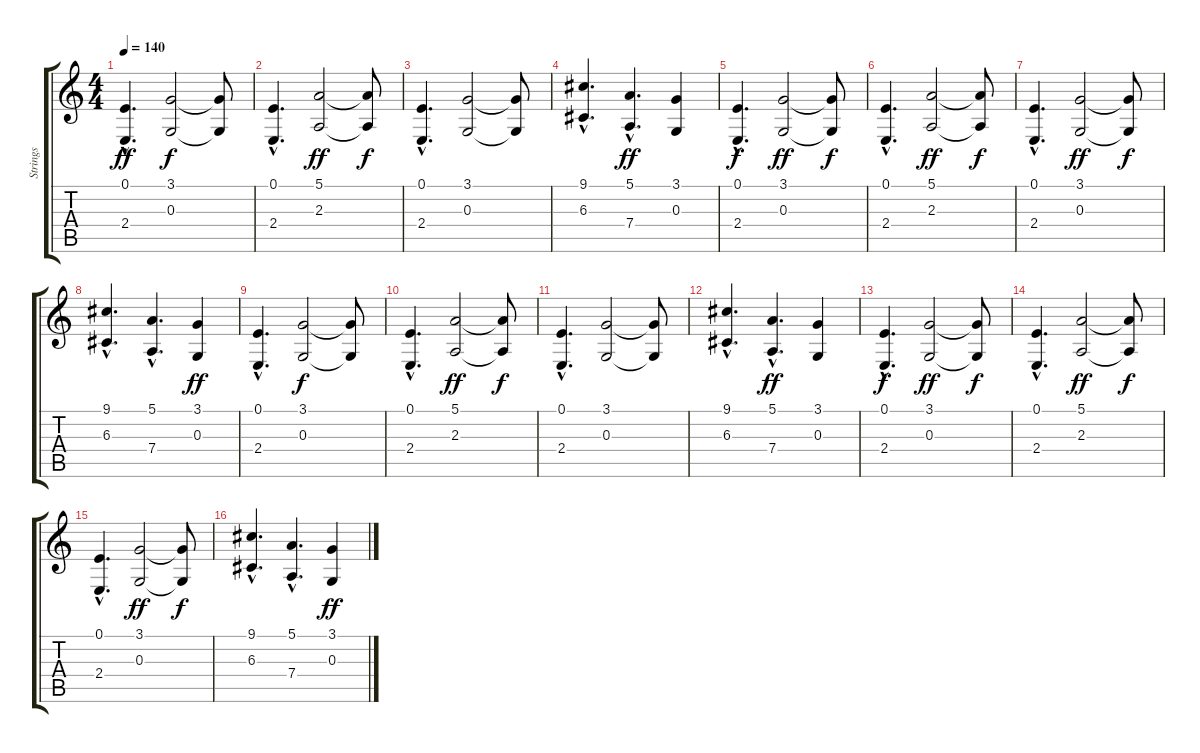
\track ("Strings" "Strings") {instrument stringensemble1}
\staff {score tabs}
\tuning (E4 B3 G3 D3 A2 E2) {hide}
\ts (4 4)
\tempo 140
\clef g2
\ks c
(0.1{hac} 2.4{hac}).4{d dy ff} (3.1 0.3).2{dy f} (3.1{t} 0.3{t}).8 |
(0.1{hac} 2.4{hac}).4{d} (5.1 2.3).2{dy ff} (5.1{t} 2.3{t}).8{dy f} |
(0.1{hac} 2.4{hac}).4{d} (3.1 0.3).2 (3.1{t} 0.3{t}).8 |
(9.1{hac} 6.3{hac}).4{d} (5.1{hac} 7.4{hac}).4{d dy ff} (3.1 0.3).4 |
(0.1{hac} 2.4{hac}).4{d dy f} (3.1 0.3).2{dy ff} (3.1{t} 0.3{t}).8{dy f} |
(0.1{hac} 2.4{hac}).4{d} (5.1 2.3).2{dy ff} (5.1{t} 2.3{t}).8{dy f} |
(0.1{hac} 2.4{hac}).4{d} (3.1 0.3).2{dy ff} (3.1{t} 0.3{t}).8{dy f} |
(9.1{hac} 6.3{hac}).4{d} (5.1{hac} 7.4{hac}).4{d} (3.1 0.3).4{dy ff} |
(0.1{hac} 2.4{hac}).4{d} (3.1 0.3).2{dy f} (3.1{t} 0.3{t}).8 |
(0.1{hac} 2.4{hac}).4{d} (5.1 2.3).2{dy ff} (5.1{t} 2.3{t}).8{dy f} |
(0.1{hac} 2.4{hac}).4{d} (3.1 0.3).2 (3.1{t} 0.3{t}).8 |
(9.1{hac} 6.3{hac}).4{d} (5.1{hac} 7.4{hac}).4{d dy ff} (3.1 0.3).4 |
(0.1{hac} 2.4{hac}).4{d dy f} (3.1 0.3).2{dy ff} (3.1{t} 0.3{t}).8{dy f} |
(0.1{hac} 2.4{hac}).4{d} (5.1 2.3).2{dy ff} (5.1{t} 2.3{t}).8{dy f} |
(0.1{hac} 2.4{hac}).4{d} (3.1 0.3).2{dy ff} (3.1{t} 0.3{t}).8{dy f} |
(9.1{hac} 6.3{hac}).4{d} (5.1{hac} 7.4{hac}).4{d} (3.1 0.3).4{dy ff}
